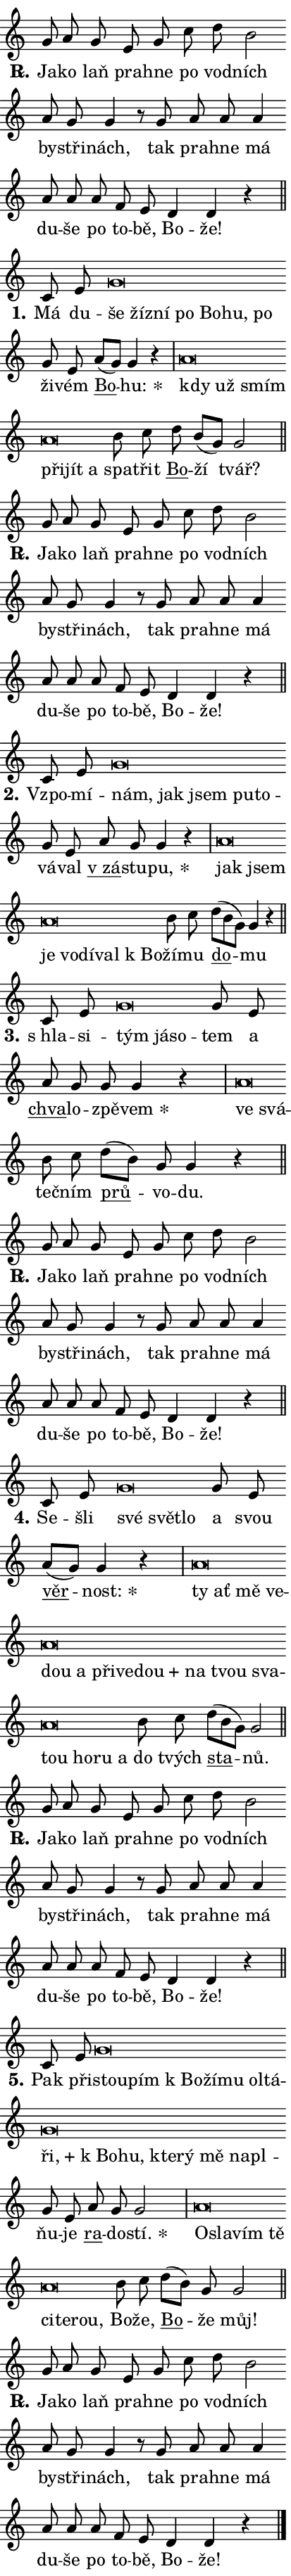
\version "2.24.0"
\header { tagline = "" }
\paper {
  indent = 0\cm
  top-margin = 0\cm
  right-margin = 0.13\cm % to fit lyric hyphens
  bottom-margin = 0\cm
  left-margin = 0\cm
  paper-width = 7\cm
  page-breaking = #ly:one-page-breaking
  system-system-spacing.basic-distance = #11
  score-system-spacing.basic-distance = #11
  ragged-last = ##f
}


%% Author: Thomas Morley
%% https://lists.gnu.org/archive/html/lilypond-user/2020-05/msg00002.html
#(define (line-position grob)
"Returns position of @var[grob} in current system:
   @code{'start}, if at first time-step
   @code{'end}, if at last time-step
   @code{'middle} otherwise
"
  (let* ((col (ly:item-get-column grob))
         (ln (ly:grob-object col 'left-neighbor))
         (rn (ly:grob-object col 'right-neighbor))
         (col-to-check-left (if (ly:grob? ln) ln col))
         (col-to-check-right (if (ly:grob? rn) rn col))
         (break-dir-left
           (and
             (ly:grob-property col-to-check-left 'non-musical #f)
             (ly:item-break-dir col-to-check-left)))
         (break-dir-right
           (and
             (ly:grob-property col-to-check-right 'non-musical #f)
             (ly:item-break-dir col-to-check-right))))
        (cond ((eqv? 1 break-dir-left) 'start)
              ((eqv? -1 break-dir-right) 'end)
              (else 'middle))))

#(define (tranparent-at-line-position vctor)
  (lambda (grob)
  "Relying on @code{line-position} select the relevant enry from @var{vctor}.
Used to determine transparency,"
    (case (line-position grob)
      ((end) (not (vector-ref vctor 0)))
      ((middle) (not (vector-ref vctor 1)))
      ((start) (not (vector-ref vctor 2))))))

noteHeadBreakVisibility =
#(define-music-function (break-visibility)(vector?)
"Makes @code{NoteHead}s transparent relying on @var{break-visibility}"
#{
  \override NoteHead.transparent =
    #(tranparent-at-line-position break-visibility)
#})

#(define delete-ledgers-for-transparent-note-heads
  (lambda (grob)
    "Reads whether a @code{NoteHead} is transparent.
If so this @code{NoteHead} is removed from @code{'note-heads} from
@var{grob}, which is supposed to be @code{LedgerLineSpanner}.
As a result ledgers are not printed for this @code{NoteHead}"
    (let* ((nhds-array (ly:grob-object grob 'note-heads))
           (nhds-list
             (if (ly:grob-array? nhds-array)
                 (ly:grob-array->list nhds-array)
                 '()))
           ;; Relies on the transparent-property being done before
           ;; Staff.LedgerLineSpanner.after-line-breaking is executed.
           ;; This is fragile ...
           (to-keep
             (remove
               (lambda (nhd)
                 (ly:grob-property nhd 'transparent #f))
               nhds-list)))
      ;; TODO find a better method to iterate over grob-arrays, similiar
      ;; to filter/remove etc for lists
      ;; For now rebuilt from scratch
      (set! (ly:grob-object grob 'note-heads)  '())
      (for-each
        (lambda (nhd)
          (ly:pointer-group-interface::add-grob grob 'note-heads nhd))
        to-keep))))

squashNotes = {
  \override NoteHead.X-extent = #'(-0.2 . 0.2)
  \override NoteHead.Y-extent = #'(-0.75 . 0)
  \override NoteHead.stencil =
    #(lambda (grob)
       (let ((pos (ly:grob-property grob 'staff-position)))
         (begin
           (if (< pos -7) (display "ERROR: Lower brevis then expected\n") (display "OK: Expected brevis position\n"))
           (if (<= pos -6) ly:text-interface::print ly:note-head::print))))
}
unSquashNotes = {
  \revert NoteHead.X-extent
  \revert NoteHead.Y-extent
  \revert NoteHead.stencil
}

hideNotes = \noteHeadBreakVisibility #begin-of-line-visible
unHideNotes = \noteHeadBreakVisibility #all-visible

% work-around for resetting accidentals
% https://lilypond.org/doc/v2.23/Documentation/notation/displaying-rhythms#unmetered-music
cadenzaMeasure = {
  \cadenzaOff
  \partial 1024 s1024
  \cadenzaOn
}

#(define-markup-command (accent layout props text) (markup?)
  "Underline accented syllable"
  (interpret-markup layout props
    #{\markup \override #'(offset . 4.3) \underline { #text }#}))

responsum = \markup \concat {
  "R" \hspace #-1.05 \path #0.1 #'((moveto 0 0.07) (lineto 0.9 0.8)) \hspace #0.05 "."
}

spaceSize = #0.6828661417322834 % exact space size for TeX Gyre Schola

\layout {
  \context {
    \Staff
    \remove "Time_signature_engraver"
    \override LedgerLineSpanner.after-line-breaking = #delete-ledgers-for-transparent-note-heads
  }
  \context {
    \Lyrics {
      \override LyricSpace.minimum-distance = \spaceSize
      \override LyricText.font-name = #"TeX Gyre Schola"
      \override LyricText.font-size = 1
      \override StanzaNumber.font-name = #"TeX Gyre Schola Bold"
      \override StanzaNumber.font-size = 1
    }
  }
  \context {
    \Score 
    \override NoteHead.text =
      #(lambda (grob) 
        (let ((pos (ly:grob-property grob 'staff-position)))
          #{\markup {
            \combine
              \halign #-0.55 \raise #(if (= pos -6) 0 0.5) \override #'(thickness . 2) \draw-line #'(3.2 . 0)
              \musicglyph "noteheads.sM1"
          }#}))
  }
}

% magnetic-lyrics.ily
%
%   written by
%     Jean Abou Samra <jean@abou-samra.fr>
%     Werner Lemberg <wl@gnu.org>
%
%   adapted by
%     Jiri Hon <jiri.hon@gmail.com>
%
% Version 2022-Apr-15

% https://www.mail-archive.com/lilypond-user@gnu.org/msg149350.html

#(define (Left_hyphen_pointer_engraver context)
   "Collect syllable-hyphen-syllable occurrences in lyrics and store
them in properties.  This engraver only looks to the left.  For
example, if the lyrics input is @code{foo -- bar}, it does the
following.

@itemize @bullet
@item
Set the @code{text} property of the @code{LyricHyphen} grob between
@q{foo} and @q{bar} to @code{foo}.

@item
Set the @code{left-hyphen} property of the @code{LyricText} grob with
text @q{foo} to the @code{LyricHyphen} grob between @q{foo} and
@q{bar}.
@end itemize

Use this auxiliary engraver in combination with the
@code{lyric-@/text::@/apply-@/magnetic-@/offset!} hook."
   (let ((hyphen #f)
         (text #f))
     (make-engraver
      (acknowledgers
       ((lyric-syllable-interface engraver grob source-engraver)
        (set! text grob)))
      (end-acknowledgers
       ((lyric-hyphen-interface engraver grob source-engraver)
        ;(when (not (grob::has-interface grob 'lyric-space-interface))
          (set! hyphen grob)));)
      ((stop-translation-timestep engraver)
       (when (and text hyphen)
         (ly:grob-set-object! text 'left-hyphen hyphen))
       (set! text #f)
       (set! hyphen #f)))))

#(define (lyric-text::apply-magnetic-offset! grob)
   "If the space between two syllables is less than the value in
property @code{LyricText@/.details@/.squash-threshold}, move the right
syllable to the left so that it gets concatenated with the left
syllable.

Use this function as a hook for
@code{LyricText@/.after-@/line-@/breaking} if the
@code{Left_@/hyphen_@/pointer_@/engraver} is active."
   (let ((hyphen (ly:grob-object grob 'left-hyphen #f)))
     (when hyphen
       (let ((left-text (ly:spanner-bound hyphen LEFT)))
         (when (grob::has-interface left-text 'lyric-syllable-interface)
           (let* ((common (ly:grob-common-refpoint grob left-text X))
                  (this-x-ext (ly:grob-extent grob common X))
                  (left-x-ext
                   (begin
                     ;; Trigger magnetism for left-text.
                     (ly:grob-property left-text 'after-line-breaking)
                     (ly:grob-extent left-text common X)))
                  ;; `delta` is the gap width between two syllables.
                  (delta (- (interval-start this-x-ext)
                            (interval-end left-x-ext)))
                  (details (ly:grob-property grob 'details))
                  (threshold (assoc-get 'squash-threshold details 0.2)))
             (when (< delta threshold)
               (let* (;; We have to manipulate the input text so that
                      ;; ligatures crossing syllable boundaries are not
                      ;; disabled.  For languages based on the Latin
                      ;; script this is essentially a beautification.
                      ;; However, for non-Western scripts it can be a
                      ;; necessity.
                      (lt (ly:grob-property left-text 'text))
                      (rt (ly:grob-property grob 'text))
                      (is-space (grob::has-interface hyphen 'lyric-space-interface))
                      (space (if is-space " " ""))
                      (extra-delta (if is-space spaceSize 0))
                      ;; Append new syllable.
                      (ltrt-space (if (and (string? lt) (string? rt))
                                (string-append lt space rt)
                                (make-concat-markup (list lt space rt))))
                      ;; Right-align `ltrt` to the right side.
                      (ltrt-space-markup (grob-interpret-markup
                               grob
                               (make-translate-markup
                                (cons (interval-length this-x-ext) 0)
                                (make-right-align-markup ltrt-space)))))
                 (begin
                   ;; Don't print `left-text`.
                   (ly:grob-set-property! left-text 'stencil #f)
                   ;; Set text and stencil (which holds all collected
                   ;; syllables so far) and shift it to the left.
                   (ly:grob-set-property! grob 'text ltrt-space)
                   (ly:grob-set-property! grob 'stencil ltrt-space-markup)
                   (ly:grob-translate-axis! grob (- (- delta extra-delta)) X))))))))))


#(define (lyric-hyphen::displace-bounds-first grob)
   ;; Make very sure this callback isn't triggered too early.
   (let ((left (ly:spanner-bound grob LEFT))
         (right (ly:spanner-bound grob RIGHT)))
     (ly:grob-property left 'after-line-breaking)
     (ly:grob-property right 'after-line-breaking)
     (ly:lyric-hyphen::print grob)))

squashThreshold = #0.4

\layout {
  \context {
    \Lyrics
    \consists #Left_hyphen_pointer_engraver
    \override LyricText.after-line-breaking =
      #lyric-text::apply-magnetic-offset!
    \override LyricHyphen.stencil = #lyric-hyphen::displace-bounds-first
    \override LyricText.details.squash-threshold = \squashThreshold
    \override LyricHyphen.minimum-distance = 0
    \override LyricHyphen.minimum-length = \squashThreshold
  }
}

squashText = \override LyricText.details.squash-threshold = 9999
unSquashText = \override LyricText.details.squash-threshold = \squashThreshold

leftText = \override LyricText.self-alignment-X = #LEFT
unLeftText = \revert LyricText.self-alignment-X

starOffset = #(lambda (grob) 
                (let ((x_offset (ly:self-alignment-interface::aligned-on-x-parent grob)))
                  (if (= x_offset 0) 0 (+ x_offset 1.2))))

star = #(define-music-function (syllable)(string?)
"Append star separator at the end of a syllable"
#{
  \once \override LyricText.X-offset = #starOffset
  \lyricmode { \markup {
    #syllable
    \override #'((font-name . "TeX Gyre Schola Bold")) \hspace #0.2 \lower #0.65 \larger "*"
  } }
#})

starAccent = #(define-music-function (syllable)(string?)
"Append star separator at the end of a syllable and make accent"
#{
  \once \override LyricText.X-offset = #starOffset
  \lyricmode { \markup {
    \accent #syllable
    \override #'((font-name . "TeX Gyre Schola Bold")) \hspace #0.2 \lower #0.65 \larger "*"
  } }
#})

breath = #(define-music-function (syllable)(string?)
"Append breathing indicator at the end of a syllable"
#{
  \lyricmode { \markup { #syllable "+" } }
#})

optionalBreath = #(define-music-function (syllable)(string?)
"Append optional breathing indicator at the end of a syllable"
#{
  \lyricmode { \markup { #syllable "(+)" } }
#})


\score {
    <<
        \new Voice = "melody" { \cadenzaOn \key c \major \relative { g'8 a g e g c d b2 \bar "" a8 g g4 \bar "" r8 g a a a4 \bar "" a8 a \bar "" a f e \bar "" d4 d r \cadenzaMeasure \bar "||" \break } }
        \new Lyrics \lyricsto "melody" { \lyricmode { \set stanza = \responsum
Ja -- ko laň pra -- hne po vod -- ních by -- stři -- nách, tak pra -- hne má du -- še po to -- bě, Bo -- že! } }
    >>
    \layout {}
}

\score {
    <<
        \new Voice = "melody" { \cadenzaOn \key c \major \relative { c'8 e \squashNotes g\breve*1/16 \hideNotes \breve*1/16 \bar "" \breve*1/16 \bar "" \breve*1/16 \bar "" \breve*1/16 \bar "" \breve*1/16 \breve*1/16 \bar "" \unHideNotes \unSquashNotes g8 e \bar "" a[( g)] g4 r \cadenzaMeasure \bar "|" \squashNotes a\breve*1/16 \hideNotes \breve*1/16 \bar "" \breve*1/16 \bar "" \breve*1/16 \bar "" \breve*1/16 \breve*1/16 \bar "" \unHideNotes \unSquashNotes b8 c \bar "" d b[( g)] g2 \cadenzaMeasure \bar "||" \break } }
        \new Lyrics \lyricsto "melody" { \lyricmode { \set stanza = "1."
Má du -- \leftText še \squashText žíz -- ní po Bo -- hu, po \unLeftText \unSquashText ži -- vém \markup \accent Bo -- \star hu: \leftText kdy \squashText už smím při -- jít a \unLeftText \unSquashText spa -- třit \markup \accent Bo -- ží tvář? } }
    >>
    \layout {}
}

\score {
    <<
        \new Voice = "melody" { \cadenzaOn \key c \major \relative { g'8 a g e g c d b2 \bar "" a8 g g4 \bar "" r8 g a a a4 \bar "" a8 a \bar "" a f e \bar "" d4 d r \cadenzaMeasure \bar "||" \break } }
        \new Lyrics \lyricsto "melody" { \lyricmode { \set stanza = \responsum
Ja -- ko laň pra -- hne po vod -- ních by -- stři -- nách, tak pra -- hne má du -- še po to -- bě, Bo -- že! } }
    >>
    \layout {}
}

\score {
    <<
        \new Voice = "melody" { \cadenzaOn \key c \major \relative { c'8 e \squashNotes g\breve*1/16 \hideNotes \breve*1/16 \bar "" \breve*1/16 \bar "" \breve*1/16 \breve*1/16 \bar "" \unHideNotes \unSquashNotes g8 e \bar "" a g g4 r \cadenzaMeasure \bar "|" \squashNotes a\breve*1/16 \hideNotes \breve*1/16 \bar "" \breve*1/16 \bar "" \breve*1/16 \bar "" \breve*1/16 \bar "" \breve*1/16 \breve*1/16 \bar "" \unHideNotes \unSquashNotes b8 c \bar "" d[( b g)] g4 r \cadenzaMeasure \bar "||" \break } }
        \new Lyrics \lyricsto "melody" { \lyricmode { \set stanza = "2."
Vzpo -- mí -- \leftText nám, \squashText jak jsem pu -- to -- \unLeftText \unSquashText vá -- val \markup \accent "v zá" -- stu -- \star pu, \leftText jak \squashText jsem je vo -- dí -- val "k Bo" -- \unLeftText \unSquashText ží -- mu \markup \accent do -- mu } }
    >>
    \layout {}
}

\score {
    <<
        \new Voice = "melody" { \cadenzaOn \key c \major \relative { c'8 e \squashNotes g\breve*1/16 \hideNotes \breve*1/16 \breve*1/16 \bar "" \unHideNotes \unSquashNotes g8 e \bar "" a g g g4 r \cadenzaMeasure \bar "|" \squashNotes a\breve*1/16 \hideNotes \breve*1/16 \bar "" \unHideNotes \unSquashNotes b8 c \bar "" d[( b)] g g4 r \cadenzaMeasure \bar "||" \break } }
        \new Lyrics \lyricsto "melody" { \lyricmode { \set stanza = "3."
"s hla" -- si -- \leftText tým \squashText já -- so -- \unLeftText \unSquashText tem a \markup \accent chva -- lo -- zpě -- \star vem \leftText ve \squashText svá -- \unLeftText \unSquashText teč -- ním \markup \accent prů -- vo -- du. } }
    >>
    \layout {}
}

\score {
    <<
        \new Voice = "melody" { \cadenzaOn \key c \major \relative { g'8 a g e g c d b2 \bar "" a8 g g4 \bar "" r8 g a a a4 \bar "" a8 a \bar "" a f e \bar "" d4 d r \cadenzaMeasure \bar "||" \break } }
        \new Lyrics \lyricsto "melody" { \lyricmode { \set stanza = \responsum
Ja -- ko laň pra -- hne po vod -- ních by -- stři -- nách, tak pra -- hne má du -- še po to -- bě, Bo -- že! } }
    >>
    \layout {}
}

\score {
    <<
        \new Voice = "melody" { \cadenzaOn \key c \major \relative { c'8 e \squashNotes g\breve*1/16 \hideNotes \breve*1/16 \breve*1/16 \bar "" \unHideNotes \unSquashNotes g8 e \bar "" a[( g)] g4 r \cadenzaMeasure \bar "|" \squashNotes a\breve*1/16 \hideNotes \breve*1/16 \bar "" \breve*1/16 \bar "" \breve*1/16 \bar "" \breve*1/16 \bar "" \breve*1/16 \bar "" \breve*1/16 \bar "" \breve*1/16 \bar "" \breve*1/16 \bar "" \breve*1/16 \bar "" \breve*1/16 \bar "" \breve*1/16 \bar "" \breve*1/16 \bar "" \breve*1/16 \bar "" \breve*1/16 \breve*1/16 \bar "" \unHideNotes \unSquashNotes b8 c \bar "" d[( b g)] g2 \cadenzaMeasure \bar "||" \break } }
        \new Lyrics \lyricsto "melody" { \lyricmode { \set stanza = "4."
Se -- šli \leftText své \squashText svět -- lo \unLeftText \unSquashText a svou \markup \accent věr -- \star nost: \leftText ty \squashText ať mě ve -- dou a při -- ve -- \breath "dou" na tvou sva -- tou ho -- ru a \unLeftText \unSquashText do tvých \markup \accent sta -- nů. } }
    >>
    \layout {}
}

\score {
    <<
        \new Voice = "melody" { \cadenzaOn \key c \major \relative { g'8 a g e g c d b2 \bar "" a8 g g4 \bar "" r8 g a a a4 \bar "" a8 a \bar "" a f e \bar "" d4 d r \cadenzaMeasure \bar "||" \break } }
        \new Lyrics \lyricsto "melody" { \lyricmode { \set stanza = \responsum
Ja -- ko laň pra -- hne po vod -- ních by -- stři -- nách, tak pra -- hne má du -- še po to -- bě, Bo -- že! } }
    >>
    \layout {}
}

\score {
    <<
        \new Voice = "melody" { \cadenzaOn \key c \major \relative { c'8 e \squashNotes g\breve*1/16 \hideNotes \breve*1/16 \bar "" \breve*1/16 \bar "" \breve*1/16 \bar "" \breve*1/16 \bar "" \breve*1/16 \bar "" \breve*1/16 \bar "" \breve*1/16 \bar "" \breve*1/16 \bar "" \breve*1/16 \bar "" \breve*1/16 \bar "" \breve*1/16 \bar "" \breve*1/16 \bar "" \breve*1/16 \breve*1/16 \bar "" \unHideNotes \unSquashNotes g8 e \bar "" a g g2 \cadenzaMeasure \bar "|" \squashNotes a\breve*1/16 \hideNotes \breve*1/16 \bar "" \breve*1/16 \bar "" \breve*1/16 \bar "" \breve*1/16 \bar "" \breve*1/16 \breve*1/16 \bar "" \unHideNotes \unSquashNotes b8 c \bar "" d[( b)] g g2 \cadenzaMeasure \bar "||" \break } }
        \new Lyrics \lyricsto "melody" { \lyricmode { \set stanza = "5."
Pak při -- \leftText stou -- \squashText pím "k Bo" -- ží -- mu ol -- tá -- \breath "ři," "k Bo" -- hu, kte -- rý mě na -- pl -- \unLeftText \unSquashText ňu -- je \markup \accent ra -- do -- \star stí. \leftText O -- \squashText sla -- vím tě ci -- te -- rou, \unLeftText \unSquashText Bo -- že, \markup \accent Bo -- že můj! } }
    >>
    \layout {}
}

\score {
    <<
        \new Voice = "melody" { \cadenzaOn \key c \major \relative { g'8 a g e g c d b2 \bar "" a8 g g4 \bar "" r8 g a a a4 \bar "" a8 a \bar "" a f e \bar "" d4 d r \cadenzaMeasure \bar "||" \break } \bar "|." }
        \new Lyrics \lyricsto "melody" { \lyricmode { \set stanza = \responsum
Ja -- ko laň pra -- hne po vod -- ních by -- stři -- nách, tak pra -- hne má du -- še po to -- bě, Bo -- že! } }
    >>
    \layout {}
}
